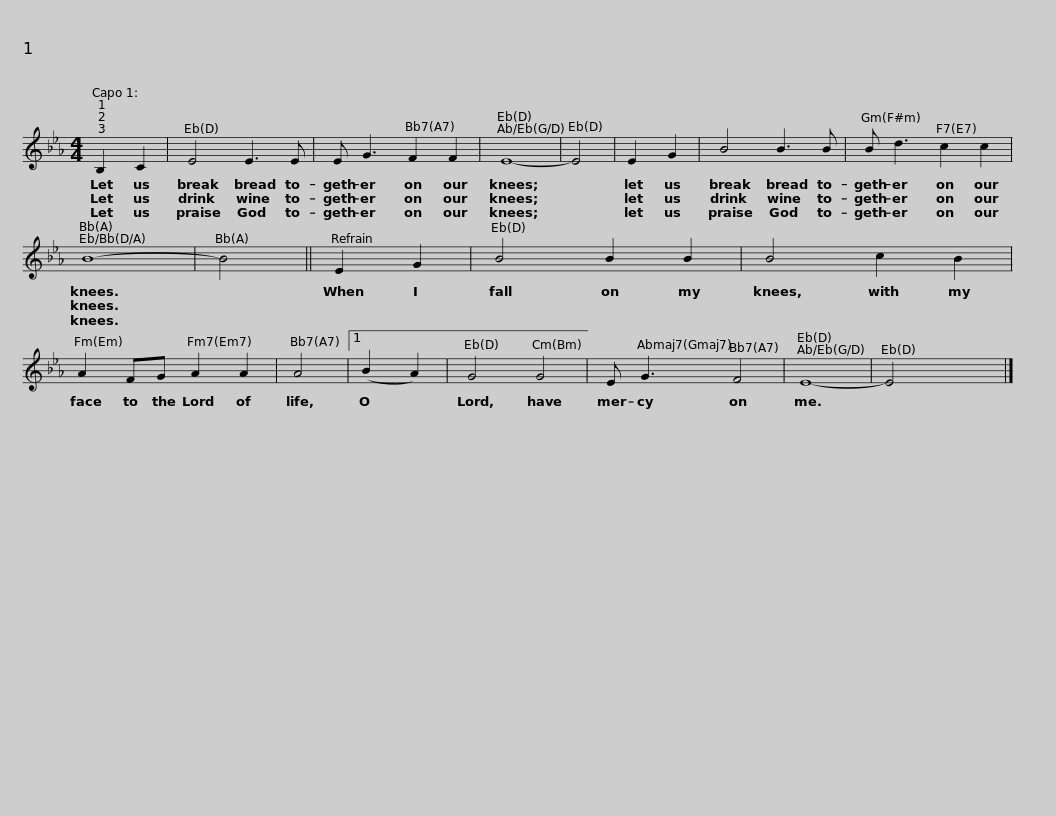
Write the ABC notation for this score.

X:1
L:1/8
M:4/4
I:linebreak $
K:Eb
V:1 treble
V:1
 B,2 C2 | E4 E3 E | E G3 F2 F2 | E8- | E4 |$ %5
 E2 G2 | B4 B3 B | B d3 c2 c2 | B8- | B4 ||$ %10
 E2 G2 | B4 B2 B2 | B4 c2 B2 | A2 FG A2 A2 | A4 |1$ %15
 (B2 A2) | G4 G4 | E G3 F4 | E8- | E4 x4 |] %20
